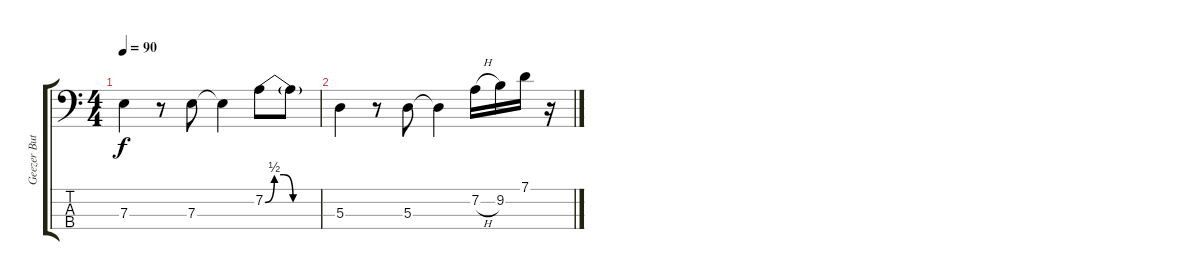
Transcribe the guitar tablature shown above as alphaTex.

\track ("Geezer Butler" "Geezer But") {instrument electricbassfinger}
\staff {score tabs}
\tuning (G2 D2 A1 E1) {hide}
\ts (4 4)
\tempo 90
\clef f4
\ks c
7.3.4{dy f} r.8 7.3.8 7.3{t}.4 7.2{be (custom 0 0 10 2 20 2 30 0 60 0)}.8 7.2{t}.8 |
5.3.4 r.8 5.3.8 5.3{t}.4 7.2{h}.16 9.2.16 7.1.16 r.16
